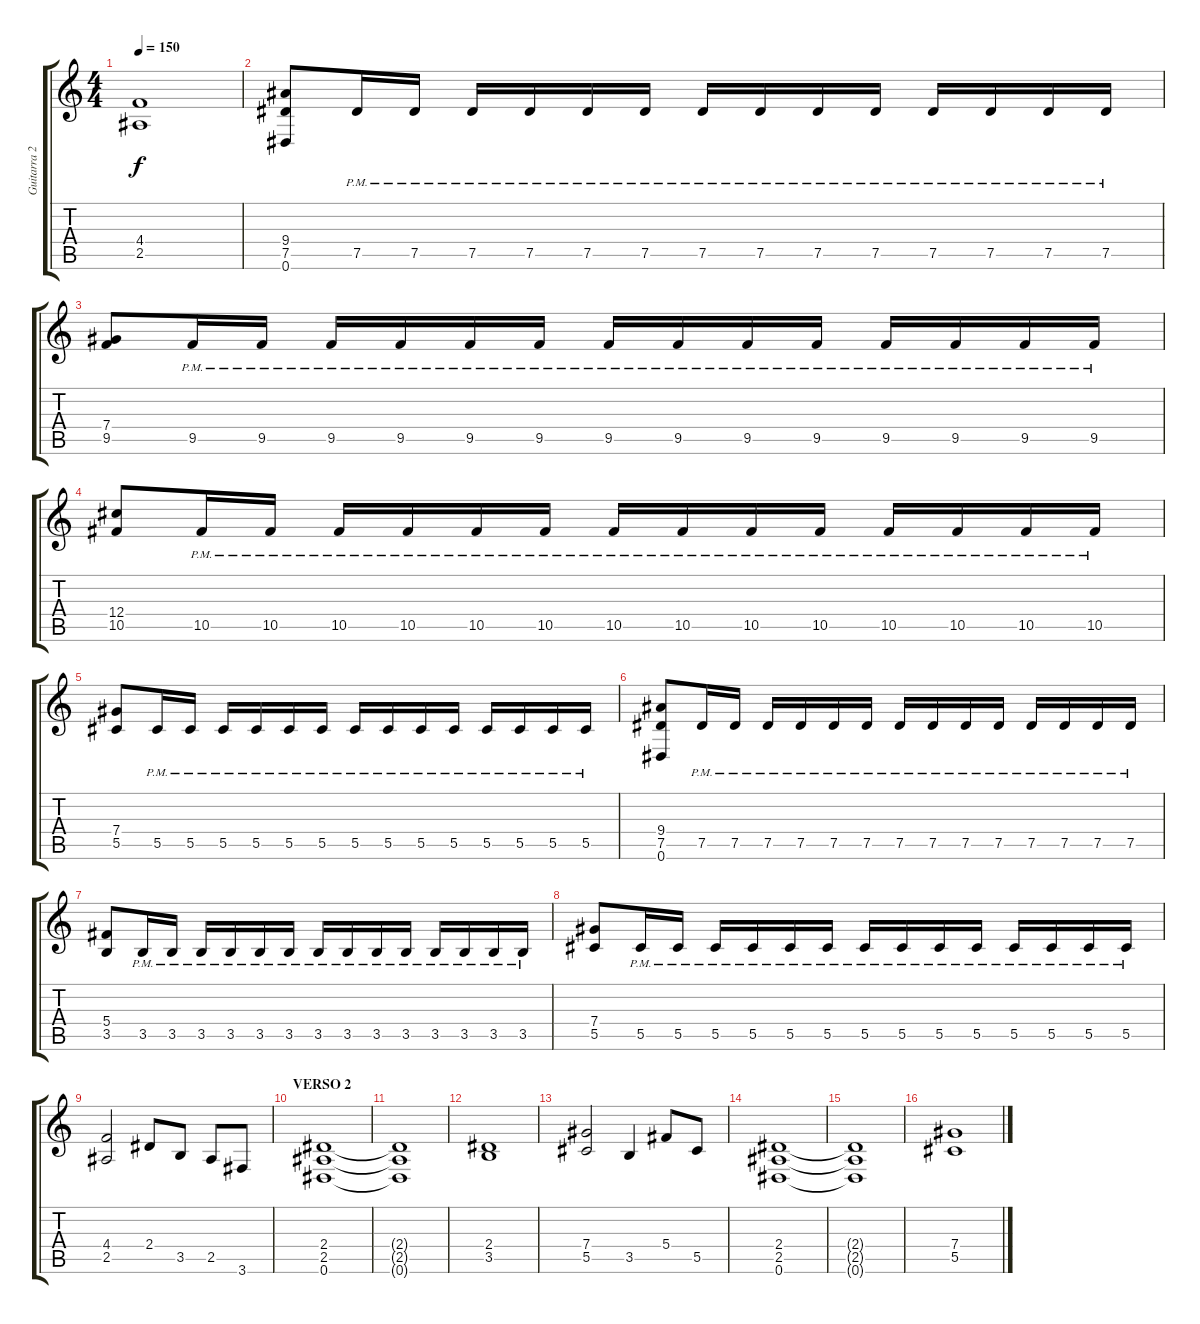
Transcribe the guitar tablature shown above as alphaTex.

\track ("Guitarra 2" "Guitarra 2") {instrument overdrivenguitar}
\staff {score tabs}
\tuning (Eb4 Bb3 Gb3 Db3 Ab2 Eb2) {hide}
\ts (4 4)
\tempo 150
\clef g2
\ks c
(4.4 2.5).1{dy f} |
(9.4 7.5 0.6).8 7.5{pm}.16 7.5{pm}.16 7.5{pm}.16 7.5{pm}.16 7.5{pm}.16 7.5{pm}.16 7.5{pm}.16 7.5{pm}.16 7.5{pm}.16 7.5{pm}.16 7.5{pm}.16 7.5{pm}.16 7.5{pm}.16 7.5{pm}.16 |
(7.4 9.5).8 9.5{pm}.16 9.5{pm}.16 9.5{pm}.16 9.5{pm}.16 9.5{pm}.16 9.5{pm}.16 9.5{pm}.16 9.5{pm}.16 9.5{pm}.16 9.5{pm}.16 9.5{pm}.16 9.5{pm}.16 9.5{pm}.16 9.5{pm}.16 |
(12.4 10.5).8 10.5{pm}.16 10.5{pm}.16 10.5{pm}.16 10.5{pm}.16 10.5{pm}.16 10.5{pm}.16 10.5{pm}.16 10.5{pm}.16 10.5{pm}.16 10.5{pm}.16 10.5{pm}.16 10.5{pm}.16 10.5{pm}.16 10.5{pm}.16 |
(7.4 5.5).8 5.5{pm}.16 5.5{pm}.16 5.5{pm}.16 5.5{pm}.16 5.5{pm}.16 5.5{pm}.16 5.5{pm}.16 5.5{pm}.16 5.5{pm}.16 5.5{pm}.16 5.5{pm}.16 5.5{pm}.16 5.5{pm}.16 5.5{pm}.16 |
(9.4 7.5 0.6).8 7.5{pm}.16 7.5{pm}.16 7.5{pm}.16 7.5{pm}.16 7.5{pm}.16 7.5{pm}.16 7.5{pm}.16 7.5{pm}.16 7.5{pm}.16 7.5{pm}.16 7.5{pm}.16 7.5{pm}.16 7.5{pm}.16 7.5{pm}.16 |
(5.4 3.5).8 3.5{pm}.16 3.5{pm}.16 3.5{pm}.16 3.5{pm}.16 3.5{pm}.16 3.5{pm}.16 3.5{pm}.16 3.5{pm}.16 3.5{pm}.16 3.5{pm}.16 3.5{pm}.16 3.5{pm}.16 3.5{pm}.16 3.5{pm}.16 |
(7.4 5.5).8 5.5{pm}.16 5.5{pm}.16 5.5{pm}.16 5.5{pm}.16 5.5{pm}.16 5.5{pm}.16 5.5{pm}.16 5.5{pm}.16 5.5{pm}.16 5.5{pm}.16 5.5{pm}.16 5.5{pm}.16 5.5{pm}.16 5.5{pm}.16 |
(4.4 2.5).2 2.4.8 3.5.8 2.5.8 3.6.8 |
\section ("" "VERSO 2")
(2.4 2.5 0.6).1 |
(2.4{t} 2.5{t} 0.6{t}).1 |
(2.4 3.5).1 |
(7.4 5.5).2 3.5.4 5.4.8 5.5.8 |
(2.4 2.5 0.6).1 |
(2.4{t} 2.5{t} 0.6{t}).1 |
(7.4 5.5).1
